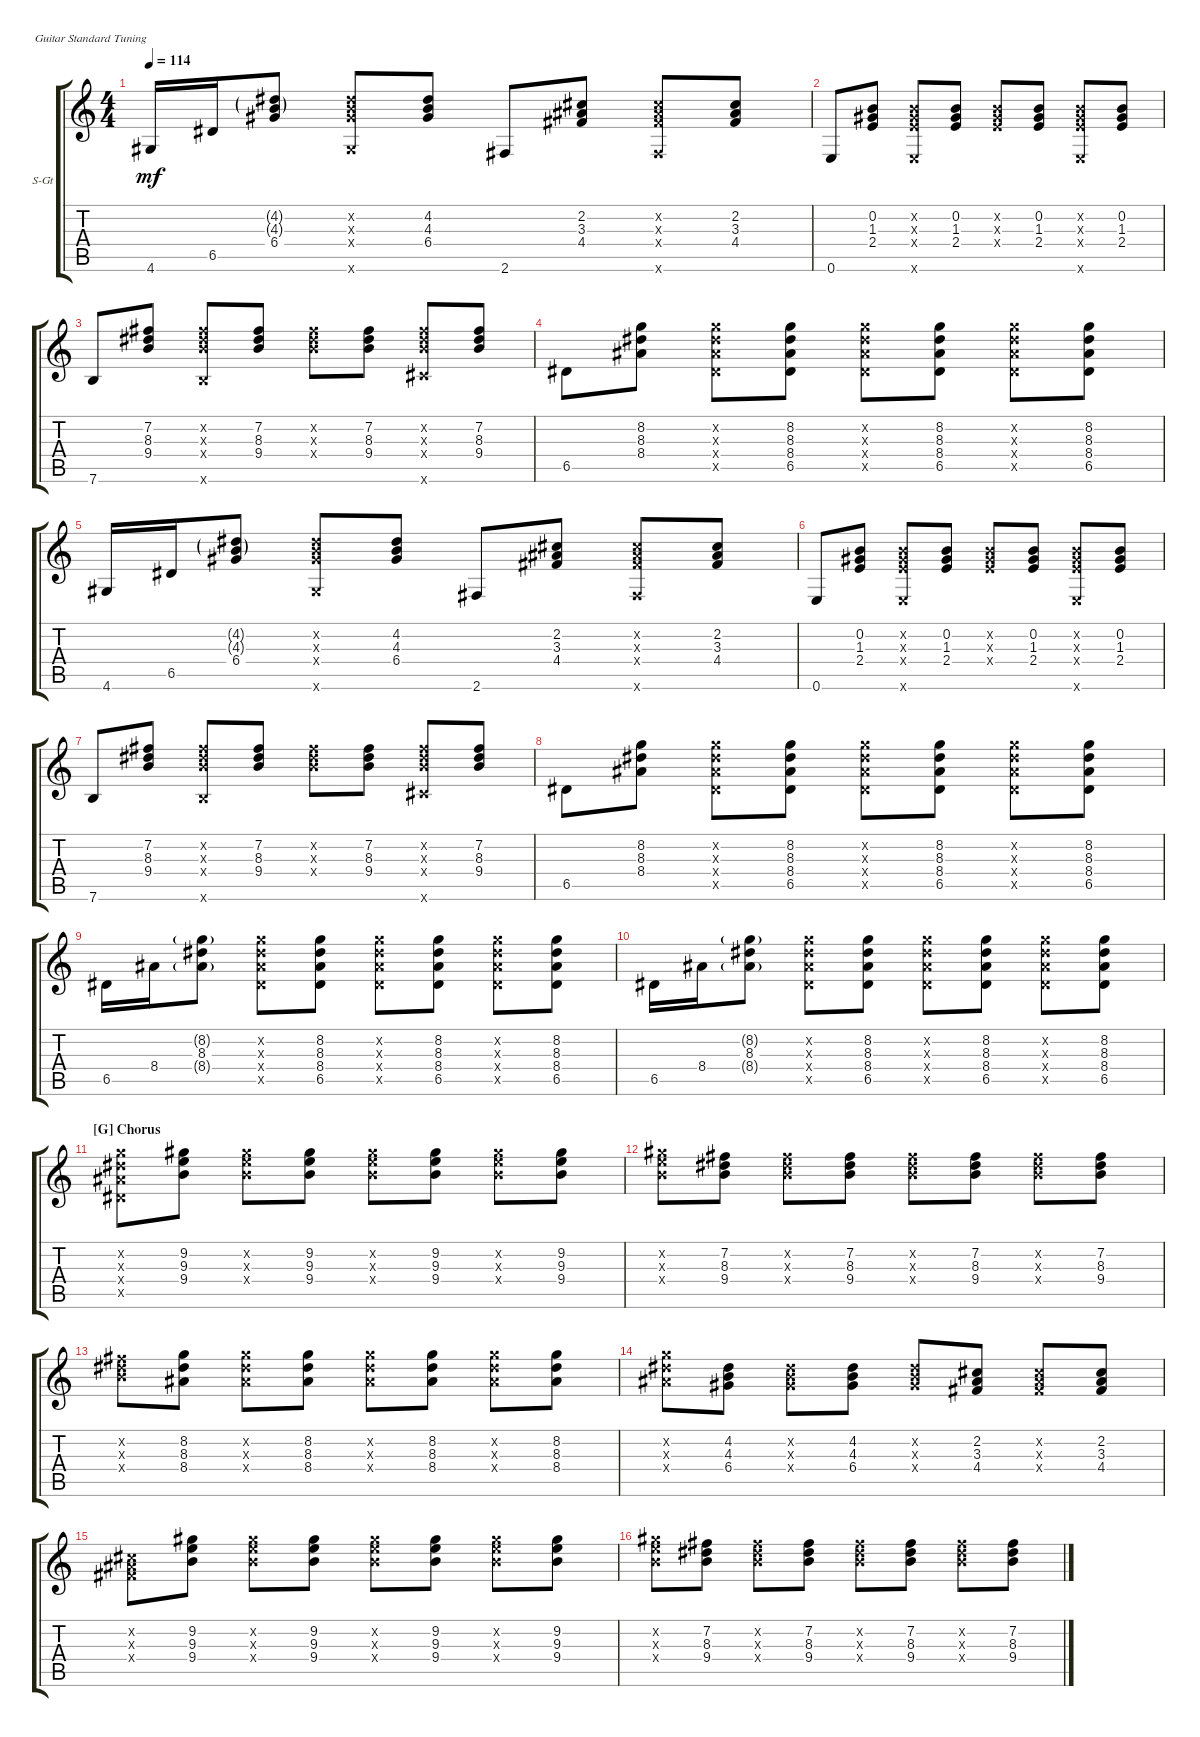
\defaultSystemsLayout 4
\bracketExtendMode groupsimilarinstruments
\firstSystemTrackNameOrientation horizontal
\otherSystemsTrackNameOrientation horizontal
\track ("Steel Guitar" "S-Gt") {mute instrument acousticguitarsteel}
\staff {score tabs}
\tuning (E4 B3 G3 D3 A2 E2)
\ts (4 4)
\tempo 114
\clef g2
\ks c
4.6.16{dy mf} 6.5.16 (4.3{g} 6.4 4.2{g}).8 (4.6{x} 6.4{x} 4.3{x} 4.2{x}).8 (4.3 6.4 4.2).8 2.6.8 (4.4 3.3 2.2).8 (2.6{x} 4.4{x} 3.3{x} 2.2{x}).8 (4.4 3.3 2.2).8 |
0.6.8 (2.4 1.3 0.2).8 (0.6{x} 2.4{x} 1.3{x} 0.2{x}).8 (2.4 1.3 0.2).8 (2.4{x} 1.3{x} 0.2{x}).8 (2.4 1.3 0.2).8 (0.6{x} 2.4{x} 1.3{x} 0.2{x}).8 (2.4 1.3 0.2).8 |
7.6.8 (9.4 8.3 7.2).8 (7.6{x} 9.4{x} 8.3{x} 7.2{x}).8 (9.4 8.3 7.2).8 (9.4{x} 8.3{x} 7.2{x}).8 (9.4 8.3 7.2).8 (9.6{x} 9.4{x} 8.3{x} 7.2{x}).8 (9.4 8.3 7.2).8 |
6.5.8 (8.4 8.3 8.2).8 (6.5{x} 8.4{x} 8.3{x} 8.2{x}).8 (6.5 8.4 8.3 8.2).8 (6.5{x} 8.4{x} 8.3{x} 8.2{x}).8 (6.5 8.4 8.3 8.2).8 (6.5{x} 8.4{x} 8.3{x} 8.2{x}).8 (6.5 8.4 8.3 8.2).8 |
4.6.16 6.5.16 (4.3{g} 6.4 4.2{g}).8 (4.6{x} 6.4{x} 4.3{x} 4.2{x}).8 (4.3 6.4 4.2).8 2.6.8 (4.4 3.3 2.2).8 (2.6{x} 4.4{x} 3.3{x} 2.2{x}).8 (4.4 3.3 2.2).8 |
0.6.8 (2.4 1.3 0.2).8 (0.6{x} 2.4{x} 1.3{x} 0.2{x}).8 (2.4 1.3 0.2).8 (2.4{x} 1.3{x} 0.2{x}).8 (2.4 1.3 0.2).8 (0.6{x} 2.4{x} 1.3{x} 0.2{x}).8 (2.4 1.3 0.2).8 |
7.6.8 (9.4 8.3 7.2).8 (7.6{x} 9.4{x} 8.3{x} 7.2{x}).8 (9.4 8.3 7.2).8 (9.4{x} 8.3{x} 7.2{x}).8 (9.4 8.3 7.2).8 (9.6{x} 9.4{x} 8.3{x} 7.2{x}).8 (9.4 8.3 7.2).8 |
6.5.8 (8.4 8.3 8.2).8 (6.5{x} 8.4{x} 8.3{x} 8.2{x}).8 (6.5 8.4 8.3 8.2).8 (6.5{x} 8.4{x} 8.3{x} 8.2{x}).8 (6.5 8.4 8.3 8.2).8 (6.5{x} 8.4{x} 8.3{x} 8.2{x}).8 (6.5 8.4 8.3 8.2).8 |
6.5.16 8.4.16 (8.3 8.4{g} 8.2{g}).8 (8.3{x} 8.2{x} 8.4{x} 6.5{x}).8 (8.3 8.4 6.5 8.2).8 (8.3{x} 8.2{x} 8.4{x} 6.5{x}).8 (8.3 8.4 6.5 8.2).8 (8.3{x} 8.2{x} 8.4{x} 6.5{x}).8 (8.3 8.4 6.5 8.2).8 |
6.5.16 8.4.16 (8.3 8.4{g} 8.2{g}).8 (8.3{x} 8.2{x} 8.4{x} 6.5{x}).8 (8.3 8.4 6.5 8.2).8 (8.3{x} 8.2{x} 8.4{x} 6.5{x}).8 (8.3 8.4 6.5 8.2).8 (8.3{x} 8.2{x} 8.4{x} 6.5{x}).8 (8.3 8.4 6.5 8.2).8 |
\section ("G" "Chorus")
(8.4{x} 8.3{x} 8.2{x} 6.5{x}).8 (9.4 9.3 9.2).8 (9.4{x} 9.3{x} 9.2{x}).8 (9.4 9.3 9.2).8 (9.4{x} 9.3{x} 9.2{x}).8 (9.4 9.3 9.2).8 (9.4{x} 9.3{x} 9.2{x}).8 (9.4 9.3 9.2).8 |
(9.4{x} 9.3{x} 9.2{x}).8 (9.4 8.3 7.2).8 (9.4{x} 8.3{x} 7.2{x}).8 (9.4 8.3 7.2).8 (9.4{x} 8.3{x} 7.2{x}).8 (9.4 8.3 7.2).8 (9.4{x} 8.3{x} 7.2{x}).8 (9.4 8.3 7.2).8 |
(9.4{x} 8.3{x} 7.2{x}).8 (8.2 8.3 8.4).8 (8.4{x} 8.3{x} 8.2{x}).8 (8.2 8.3 8.4).8 (8.4{x} 8.3{x} 8.2{x}).8 (8.2 8.3 8.4).8 (8.4{x} 8.3{x} 8.2{x}).8 (8.2 8.4 8.3).8 |
(8.2{x} 8.3{x} 8.4{x}).8 (4.2 4.3 6.4).8 (6.4{x} 4.3{x} 4.2{x}).8 (6.4 4.2 4.3).8 (6.4{x} 4.3{x} 4.2{x}).8 (4.4 3.3 2.2).8 (2.2{x} 3.3{x} 4.4{x}).8 (4.4 3.3 2.2).8 |
(2.2{x} 3.3{x} 4.4{x}).8 (9.4 9.3 9.2).8 (9.4{x} 9.3{x} 9.2{x}).8 (9.4 9.3 9.2).8 (9.4{x} 9.3{x} 9.2{x}).8 (9.4 9.3 9.2).8 (9.4{x} 9.3{x} 9.2{x}).8 (9.4 9.3 9.2).8 |
(9.4{x} 9.3{x} 9.2{x}).8 (9.4 8.3 7.2).8 (9.4{x} 8.3{x} 7.2{x}).8 (9.4 8.3 7.2).8 (9.4{x} 8.3{x} 7.2{x}).8 (9.4 8.3 7.2).8 (9.4{x} 8.3{x} 7.2{x}).8 (9.4 8.3 7.2).8
